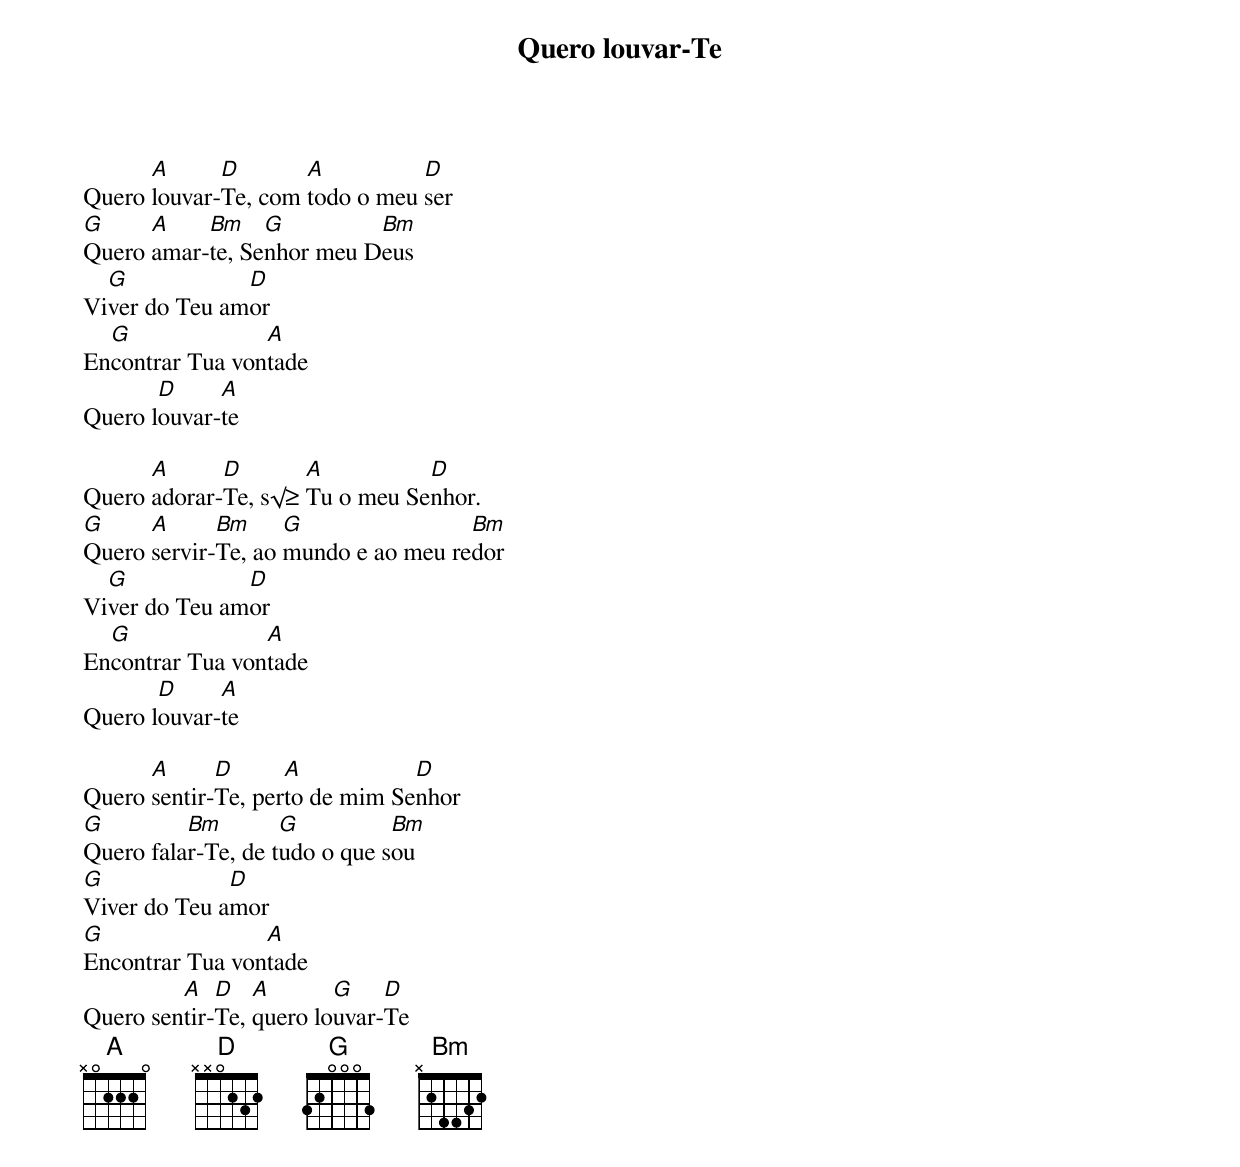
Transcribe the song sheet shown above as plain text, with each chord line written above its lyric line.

Quero louvar-Te

      A      D       A          D
Quero louvar-Te, com todo o meu ser
G     A    Bm    G         Bm
Quero amar-te, Senhor meu Deus
  G            D
Viver do Teu amor
  G              A
Encontrar Tua vontade
       D     A
Quero louvar-te

      A      D       A          D
Quero adorar-Te, s√≥ Tu o meu Senhor.
G     A      Bm     G                Bm
Quero servir-Te, ao mundo e ao meu redor
  G            D
Viver do Teu amor
  G              A
Encontrar Tua vontade
       D     A
Quero louvar-te

      A      D      A           D
Quero sentir-Te, perto de mim Senhor
G         Bm        G          Bm
Quero falar-Te, de tudo o que sou
G             D
Viver do Teu amor
G                A
Encontrar Tua vontade
         A   D   A       G    D
Quero sentir-Te, quero louvar-Te
